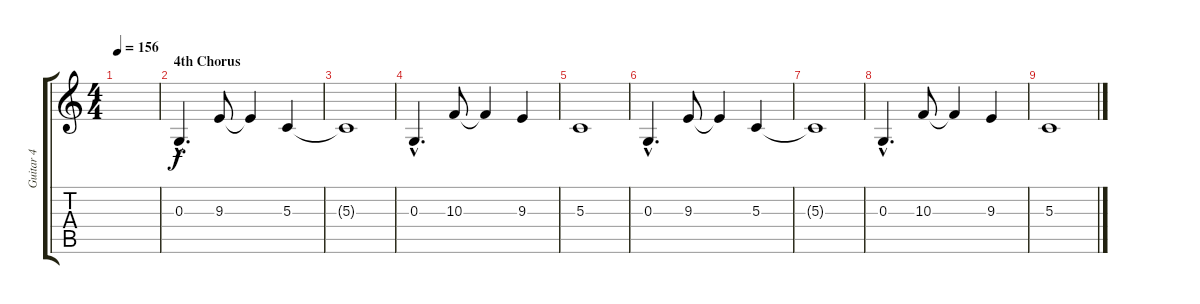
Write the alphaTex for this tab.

\track ("Guitar 4" "Guitar 4") {instrument glockenspiel}
\staff {score tabs}
\tuning (E4 B3 G3 D3 A2 E2) {hide}
\ts (4 4)
\tempo 156
\clef g2
\ks c
|
\section ("" "4th Chorus")
0.3{hac}.4{d} 9.3.8 9.3{t}.4 5.3.4 |
5.3{t}.1 |
0.3{hac}.4{d} 10.3.8 10.3{t}.4 9.3.4 |
5.3.1 |
0.3{hac}.4{d} 9.3.8 9.3{t}.4 5.3.4 |
5.3{t}.1 |
0.3{hac}.4{d} 10.3.8 10.3{t}.4 9.3.4 |
5.3.1
